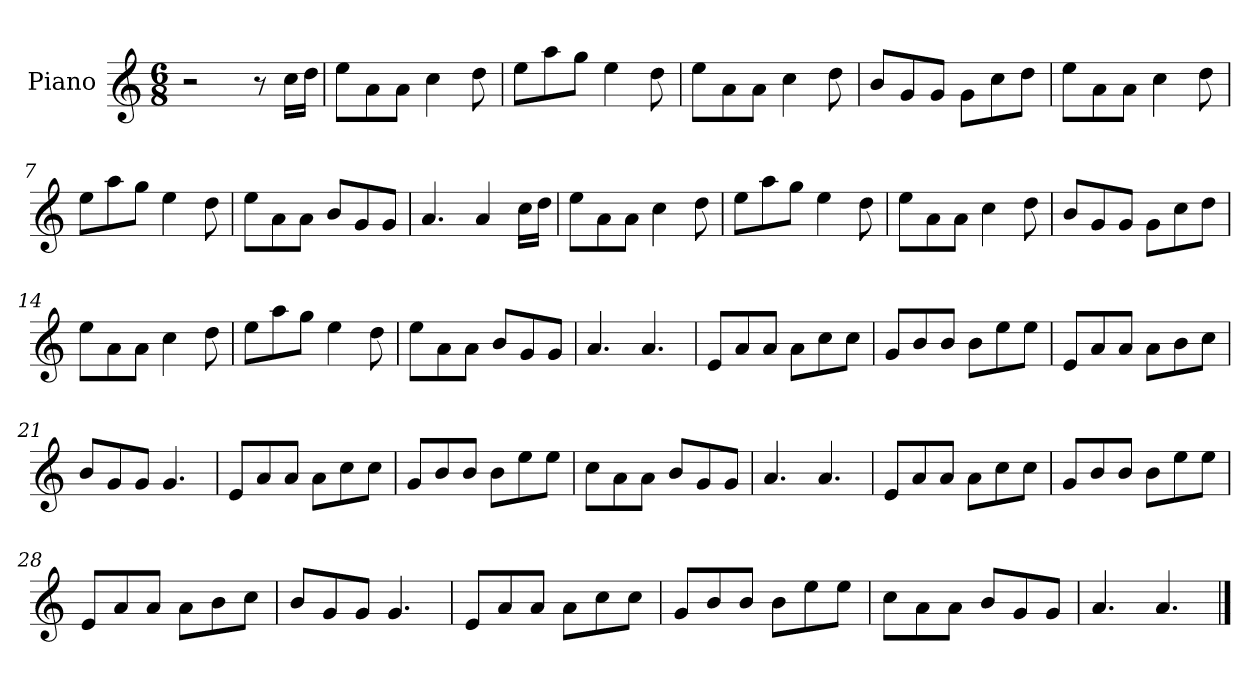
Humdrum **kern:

**kern
*part1
*staff1
*I"Piano
*I'Pno
*clefG2
*k[]
*M6/8
=1
2r
8r
16cc\LL
16dd\JJ
=2
8ee\L
8a\
8a\J
4cc\
8dd\
=3
8ee\L
8aa\
8gg\J
4ee\
8dd\
=4
8ee\L
8a\
8a\J
4cc\
8dd\
=5
8b/L
8g/
8g/J
8g\L
8cc\
8dd\J
=6
8ee\L
8a\
8a\J
4cc\
8dd\
=7
8ee\L
8aa\
8gg\J
4ee\
8dd\
=8
8ee\L
8a\
8a\J
8b/L
8g/
8g/J
=9
4.a/
4a/
16cc\LL
16dd\JJ
=10
8ee\L
8a\
8a\J
4cc\
8dd\
=11
8ee\L
8aa\
8gg\J
4ee\
8dd\
=12
8ee\L
8a\
8a\J
4cc\
8dd\
=13
8b/L
8g/
8g/J
8g\L
8cc\
8dd\J
=14
8ee\L
8a\
8a\J
4cc\
8dd\
=15
8ee\L
8aa\
8gg\J
4ee\
8dd\
=16
8ee\L
8a\
8a\J
8b/L
8g/
8g/J
=17
4.a/
4.a/
=18
8e/L
8a/
8a/J
8a\L
8cc\
8cc\J
=19
8g/L
8b/
8b/J
8b\L
8ee\
8ee\J
=20
8e/L
8a/
8a/J
8a\L
8b\
8cc\J
=21
8b/L
8g/
8g/J
4.g/
=22
8e/L
8a/
8a/J
8a\L
8cc\
8cc\J
=23
8g/L
8b/
8b/J
8b\L
8ee\
8ee\J
=24
8cc\L
8a\
8a\J
8b/L
8g/
8g/J
=25
4.a/
4.a/
=26
8e/L
8a/
8a/J
8a\L
8cc\
8cc\J
=27
8g/L
8b/
8b/J
8b\L
8ee\
8ee\J
=28
8e/L
8a/
8a/J
8a\L
8b\
8cc\J
=29
8b/L
8g/
8g/J
4.g/
=30
8e/L
8a/
8a/J
8a\L
8cc\
8cc\J
=31
8g/L
8b/
8b/J
8b\L
8ee\
8ee\J
=32
8cc\L
8a\
8a\J
8b/L
8g/
8g/J
=33
4.a/
4.a/
==
*-
